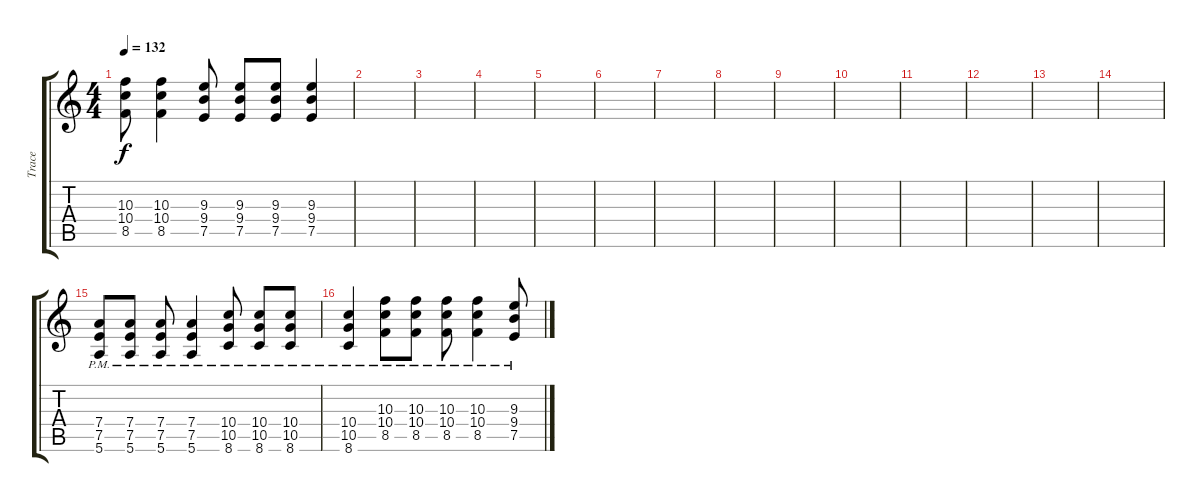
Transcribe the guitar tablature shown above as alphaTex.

\track ("Trace" "Trace") {instrument overdrivenguitar}
\staff {score tabs}
\tuning (E4 B3 G3 D3 A2 E2) {hide}
\ts (4 4)
\tempo 132
\clef g2
\ks c
(10.3 10.4 8.5).8{dy f} (10.3 10.4 8.5).4 (9.3 9.4 7.5).8 (9.3 9.4 7.5).8 (9.3 9.4 7.5).8 (9.3 9.4 7.5).4 |
|
|
|
|
|
|
|
|
|
|
|
|
|
(7.4{pm} 7.5{pm} 5.6{pm}).8 (7.4{pm} 7.5{pm} 5.6{pm}).8 (7.4{pm} 7.5{pm} 5.6{pm}).8 (7.4{pm} 7.5{pm} 5.6{pm}).4 (10.4{pm} 10.5{pm} 8.6{pm}).8 (10.4{pm} 10.5{pm} 8.6{pm}).8 (10.4{pm} 10.5{pm} 8.6{pm}).8 |
(10.4{pm} 10.5{pm} 8.6{pm}).4 (10.3{pm} 10.4{pm} 8.5{pm}).8 (10.3{pm} 10.4{pm} 8.5{pm}).8 (10.3{pm} 10.4{pm} 8.5{pm}).8 (10.3{pm} 10.4{pm} 8.5{pm}).4 (9.3{pm} 9.4{pm} 7.5{pm}).8
